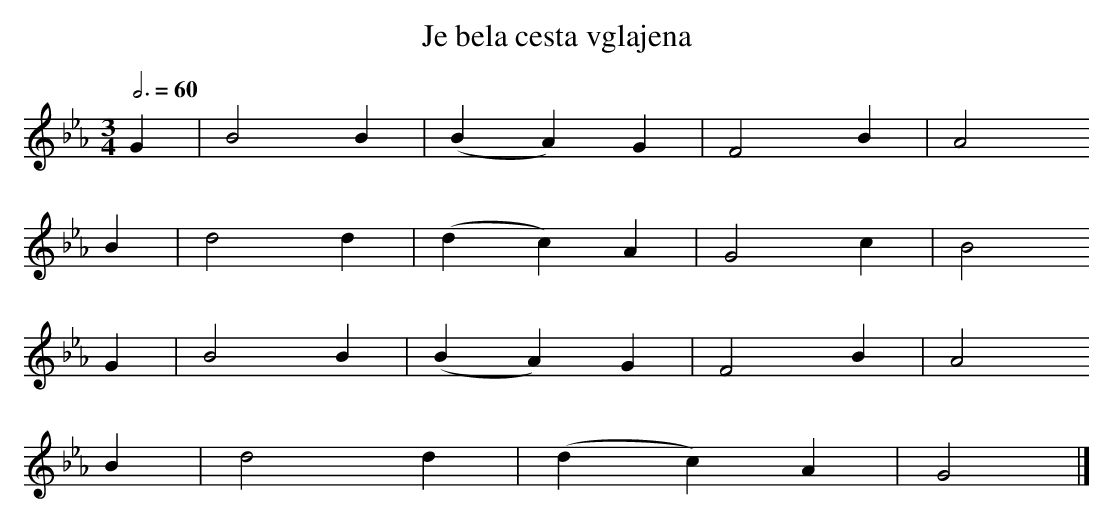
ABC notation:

X:1
T:Je bela cesta vglajena
M:3/4
L:1/4
Q:3/4=60
K:BbMix
G|B2 B|(B A) G|F2 B|A2
B|d2 d|(d c) A|G2 c|B2
G|B2 B|(B A) G|F2 B|A2
B|d2 d|(d c) A|G2 |]

=============================================================================
==  (c) Jack Campin         http://www.campin.me.uk/          August 2013  ==
==        11 Third Street, Newtongrange, Midlothian EH22 4PU, Scotland     ==
==                                                                         ==
==              these pages: http://tinyurl.com/scottishmodes              ==
=============================================================================
